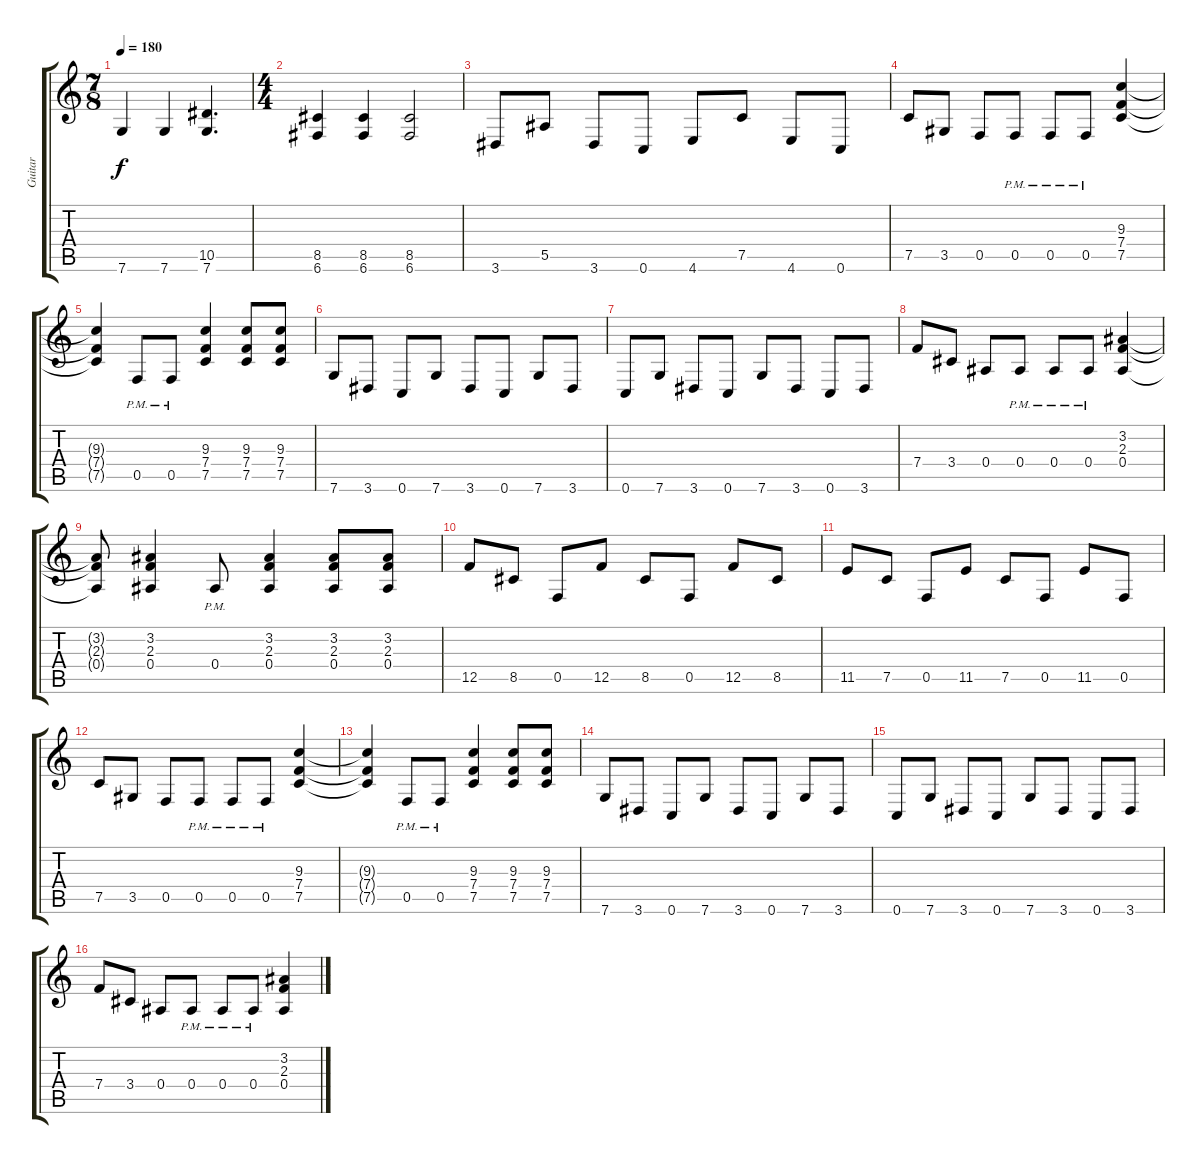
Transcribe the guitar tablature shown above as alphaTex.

\track ("Guitar" "Guitar") {instrument distortionguitar}
\staff {score tabs}
\tuning (C4 G3 Eb3 Bb2 F2 C2) {hide}
\ts (7 8)
\tempo 180
\clef g2
\ks c
7.6.4{dy f} 7.6.4 (10.5 7.6).4{d} |
\ts (4 4)
(8.5 6.6).4 (8.5 6.6).4 (8.5 6.6).2 |
3.6.8 5.5.8 3.6.8 0.6.8 4.6.8 7.5.8 4.6.8 0.6.8 |
7.5.8 3.5.8 0.5.8 0.5{pm}.8 0.5{pm}.8 0.5{pm}.8 (9.3 7.4 7.5).4 |
(9.3{t} 7.4{t} 7.5{t}).4 0.5{pm}.8 0.5{pm}.8 (9.3 7.4 7.5).4 (9.3 7.4 7.5).8 (9.3 7.4 7.5).8 |
7.6.8 3.6.8 0.6.8 7.6.8 3.6.8 0.6.8 7.6.8 3.6.8 |
0.6.8 7.6.8 3.6.8 0.6.8 7.6.8 3.6.8 0.6.8 3.6.8 |
7.4.8 3.4.8 0.4.8 0.4{pm}.8 0.4{pm}.8 0.4{pm}.8 (3.2 2.3 0.4).4 |
(3.2{t} 2.3{t} 0.4{t}).8 (3.2 2.3 0.4).4 0.4{pm}.8 (3.2 2.3 0.4).4 (3.2 2.3 0.4).8 (3.2 2.3 0.4).8 |
12.5.8 8.5.8 0.5.8 12.5.8 8.5.8 0.5.8 12.5.8 8.5.8 |
11.5.8 7.5.8 0.5.8 11.5.8 7.5.8 0.5.8 11.5.8 0.5.8 |
7.5.8 3.5.8 0.5.8 0.5{pm}.8 0.5{pm}.8 0.5{pm}.8 (9.3 7.4 7.5).4 |
(9.3{t} 7.4{t} 7.5{t}).4 0.5{pm}.8 0.5{pm}.8 (9.3 7.4 7.5).4 (9.3 7.4 7.5).8 (9.3 7.4 7.5).8 |
7.6.8 3.6.8 0.6.8 7.6.8 3.6.8 0.6.8 7.6.8 3.6.8 |
0.6.8 7.6.8 3.6.8 0.6.8 7.6.8 3.6.8 0.6.8 3.6.8 |
7.4.8 3.4.8 0.4.8 0.4{pm}.8 0.4{pm}.8 0.4{pm}.8 (3.2 2.3 0.4).4
